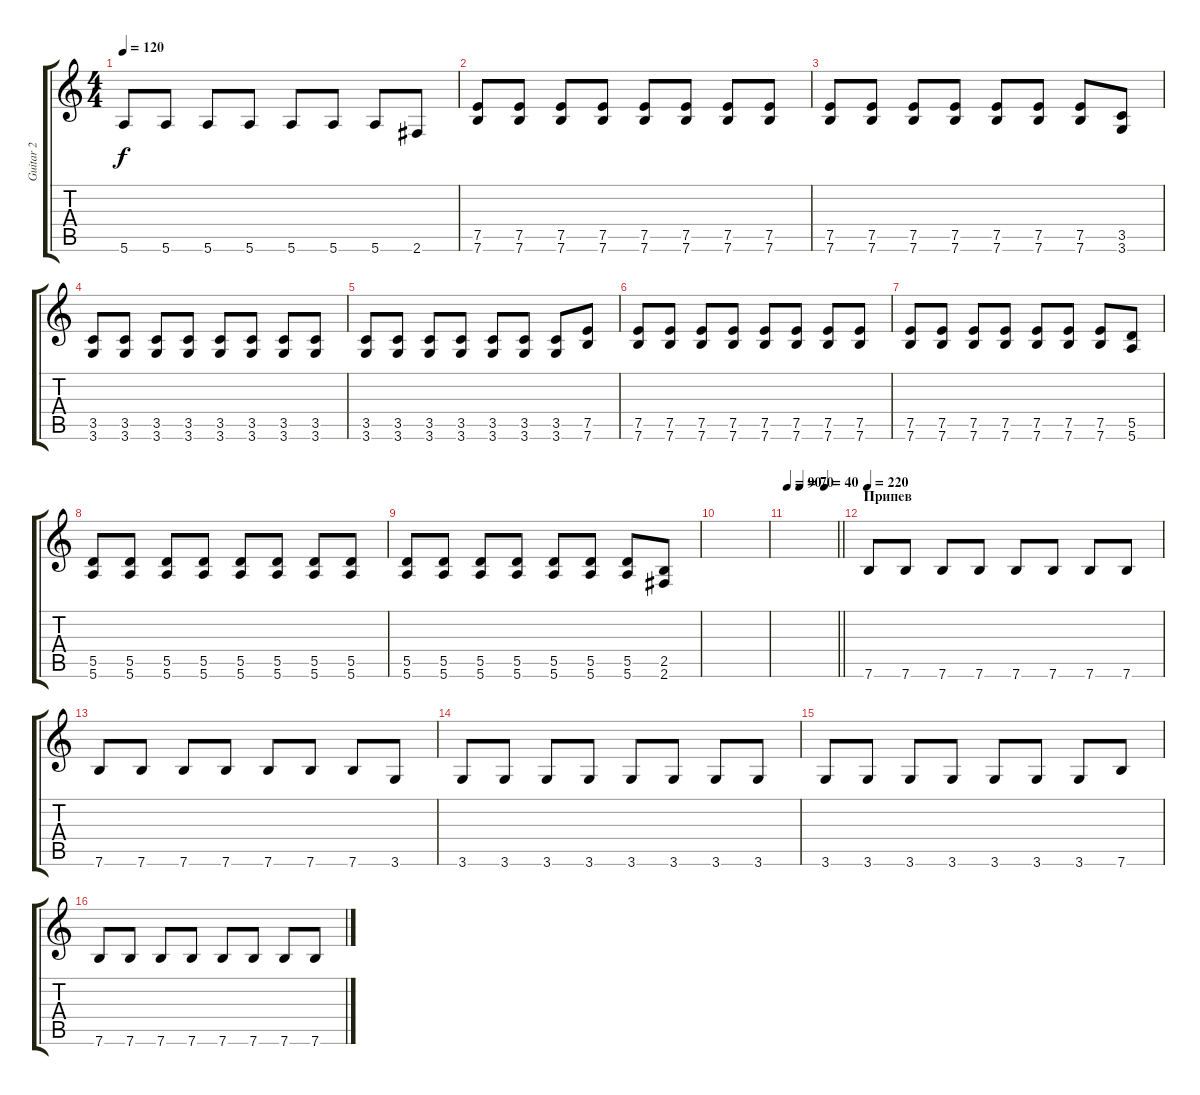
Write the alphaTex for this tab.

\track ("Guitar 2" "Guitar 2") {instrument overdrivenguitar}
\staff {score tabs}
\tuning (E4 B3 G3 D3 A2 E2) {hide}
\ts (4 4)
\tempo 120
\clef g2
\ks c
5.6.8{dy f} 5.6.8 5.6.8 5.6.8 5.6.8 5.6.8 5.6.8 2.6.8 |
(7.5 7.6).8 (7.5 7.6).8 (7.5 7.6).8 (7.5 7.6).8 (7.5 7.6).8 (7.5 7.6).8 (7.5 7.6).8 (7.5 7.6).8 |
(7.5 7.6).8 (7.5 7.6).8 (7.5 7.6).8 (7.5 7.6).8 (7.5 7.6).8 (7.5 7.6).8 (7.5 7.6).8 (3.5 3.6).8 |
(3.5 3.6).8 (3.5 3.6).8 (3.5 3.6).8 (3.5 3.6).8 (3.5 3.6).8 (3.5 3.6).8 (3.5 3.6).8 (3.5 3.6).8 |
(3.5 3.6).8 (3.5 3.6).8 (3.5 3.6).8 (3.5 3.6).8 (3.5 3.6).8 (3.5 3.6).8 (3.5 3.6).8 (7.5 7.6).8 |
(7.5 7.6).8 (7.5 7.6).8 (7.5 7.6).8 (7.5 7.6).8 (7.5 7.6).8 (7.5 7.6).8 (7.5 7.6).8 (7.5 7.6).8 |
(7.5 7.6).8 (7.5 7.6).8 (7.5 7.6).8 (7.5 7.6).8 (7.5 7.6).8 (7.5 7.6).8 (7.5 7.6).8 (5.5 5.6).8 |
(5.5 5.6).8 (5.5 5.6).8 (5.5 5.6).8 (5.5 5.6).8 (5.5 5.6).8 (5.5 5.6).8 (5.5 5.6).8 (5.5 5.6).8 |
(5.5 5.6).8 (5.5 5.6).8 (5.5 5.6).8 (5.5 5.6).8 (5.5 5.6).8 (5.5 5.6).8 (5.5 5.6).8 (2.5 2.6).8 |
|
\tempo 90
\tempo (70 0.25)
\tempo (40 0.75)
\barLineRight lightlight
|
\section ("" "Припев")
\tempo 220
7.6.8 7.6.8 7.6.8 7.6.8 7.6.8 7.6.8 7.6.8 7.6.8 |
7.6.8 7.6.8 7.6.8 7.6.8 7.6.8 7.6.8 7.6.8 3.6.8 |
3.6.8 3.6.8 3.6.8 3.6.8 3.6.8 3.6.8 3.6.8 3.6.8 |
3.6.8 3.6.8 3.6.8 3.6.8 3.6.8 3.6.8 3.6.8 7.6.8 |
7.6.8 7.6.8 7.6.8 7.6.8 7.6.8 7.6.8 7.6.8 7.6.8
